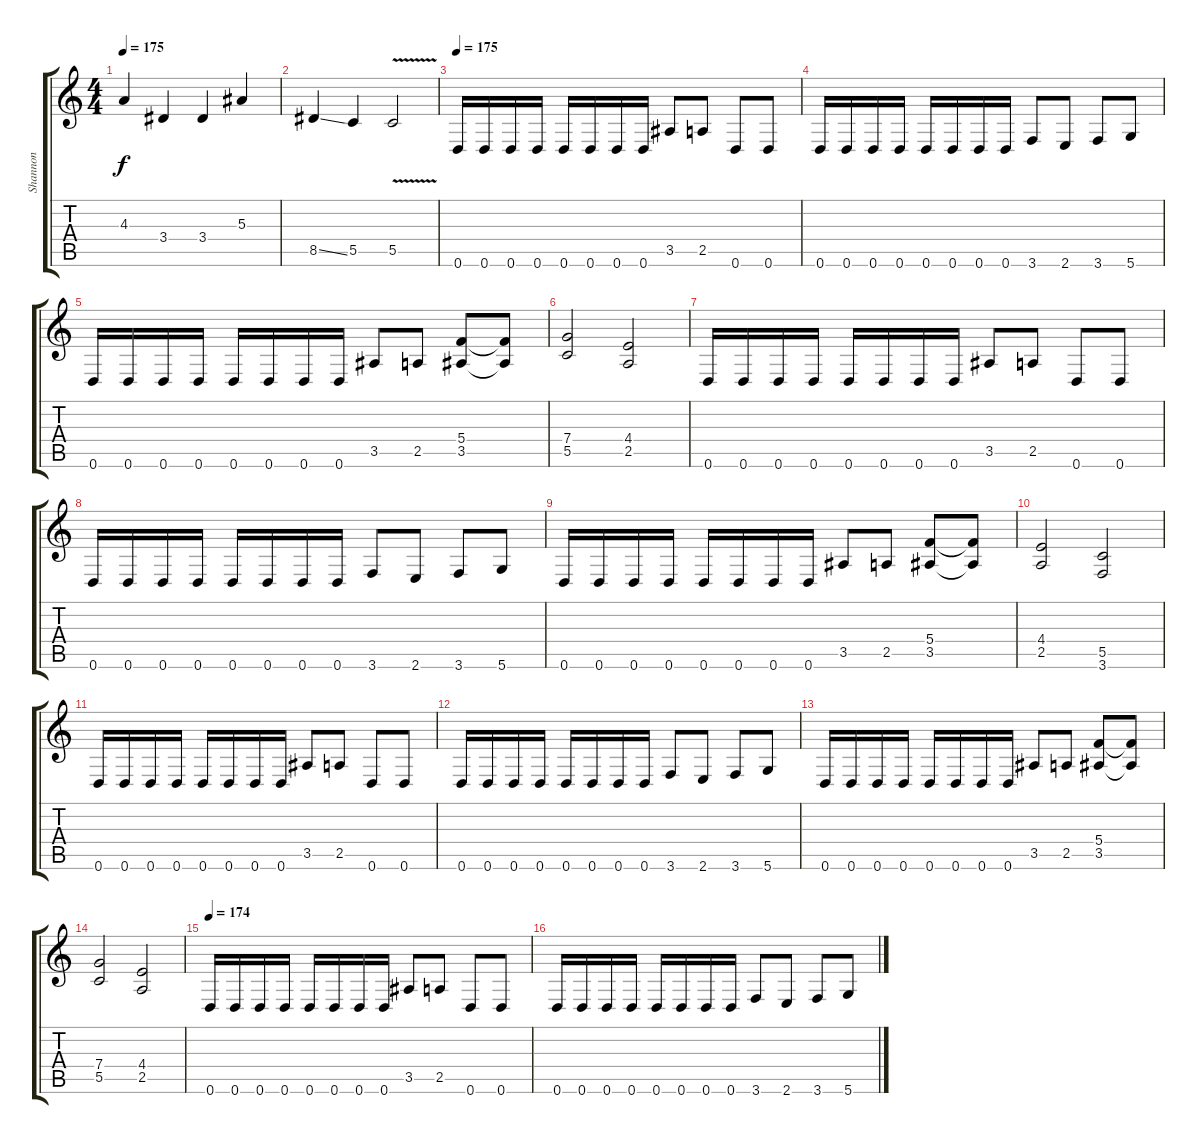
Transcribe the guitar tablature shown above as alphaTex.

\track ("Shannon" "Shannon") {instrument distortionguitar}
\staff {score tabs}
\tuning (D4 A3 F3 C3 G2 D2) {hide}
\ts (4 4)
\tempo 175
\clef g2
\ks c
4.3.4{dy f} 3.4.4 3.4.4 5.3.4 |
8.5{ss}.4 5.5.4 5.5{v}.2 |
\tempo 175
0.6.16 0.6.16 0.6.16 0.6.16 0.6.16 0.6.16 0.6.16 0.6.16 3.5.8 2.5.8 0.6.8 0.6.8 |
0.6.16 0.6.16 0.6.16 0.6.16 0.6.16 0.6.16 0.6.16 0.6.16 3.6.8 2.6.8 3.6.8 5.6.8 |
0.6.16 0.6.16 0.6.16 0.6.16 0.6.16 0.6.16 0.6.16 0.6.16 3.5.8 2.5.8 (5.4 3.5).8 (5.4{t} 3.5{t}).8 |
(7.4 5.5).2 (4.4 2.5).2 |
0.6.16 0.6.16 0.6.16 0.6.16 0.6.16 0.6.16 0.6.16 0.6.16 3.5.8 2.5.8 0.6.8 0.6.8 |
0.6.16 0.6.16 0.6.16 0.6.16 0.6.16 0.6.16 0.6.16 0.6.16 3.6.8 2.6.8 3.6.8 5.6.8 |
0.6.16 0.6.16 0.6.16 0.6.16 0.6.16 0.6.16 0.6.16 0.6.16 3.5.8 2.5.8 (5.4 3.5).8 (5.4{t} 3.5{t}).8 |
(4.4 2.5).2 (5.5 3.6).2 |
0.6.16 0.6.16 0.6.16 0.6.16 0.6.16 0.6.16 0.6.16 0.6.16 3.5.8 2.5.8 0.6.8 0.6.8 |
0.6.16 0.6.16 0.6.16 0.6.16 0.6.16 0.6.16 0.6.16 0.6.16 3.6.8 2.6.8 3.6.8 5.6.8 |
0.6.16 0.6.16 0.6.16 0.6.16 0.6.16 0.6.16 0.6.16 0.6.16 3.5.8 2.5.8 (5.4 3.5).8 (5.4{t} 3.5{t}).8 |
(7.4 5.5).2 (4.4 2.5).2 |
\tempo 174
0.6.16 0.6.16 0.6.16 0.6.16 0.6.16 0.6.16 0.6.16 0.6.16 3.5.8 2.5.8 0.6.8 0.6.8 |
0.6.16 0.6.16 0.6.16 0.6.16 0.6.16 0.6.16 0.6.16 0.6.16 3.6.8 2.6.8 3.6.8 5.6.8
